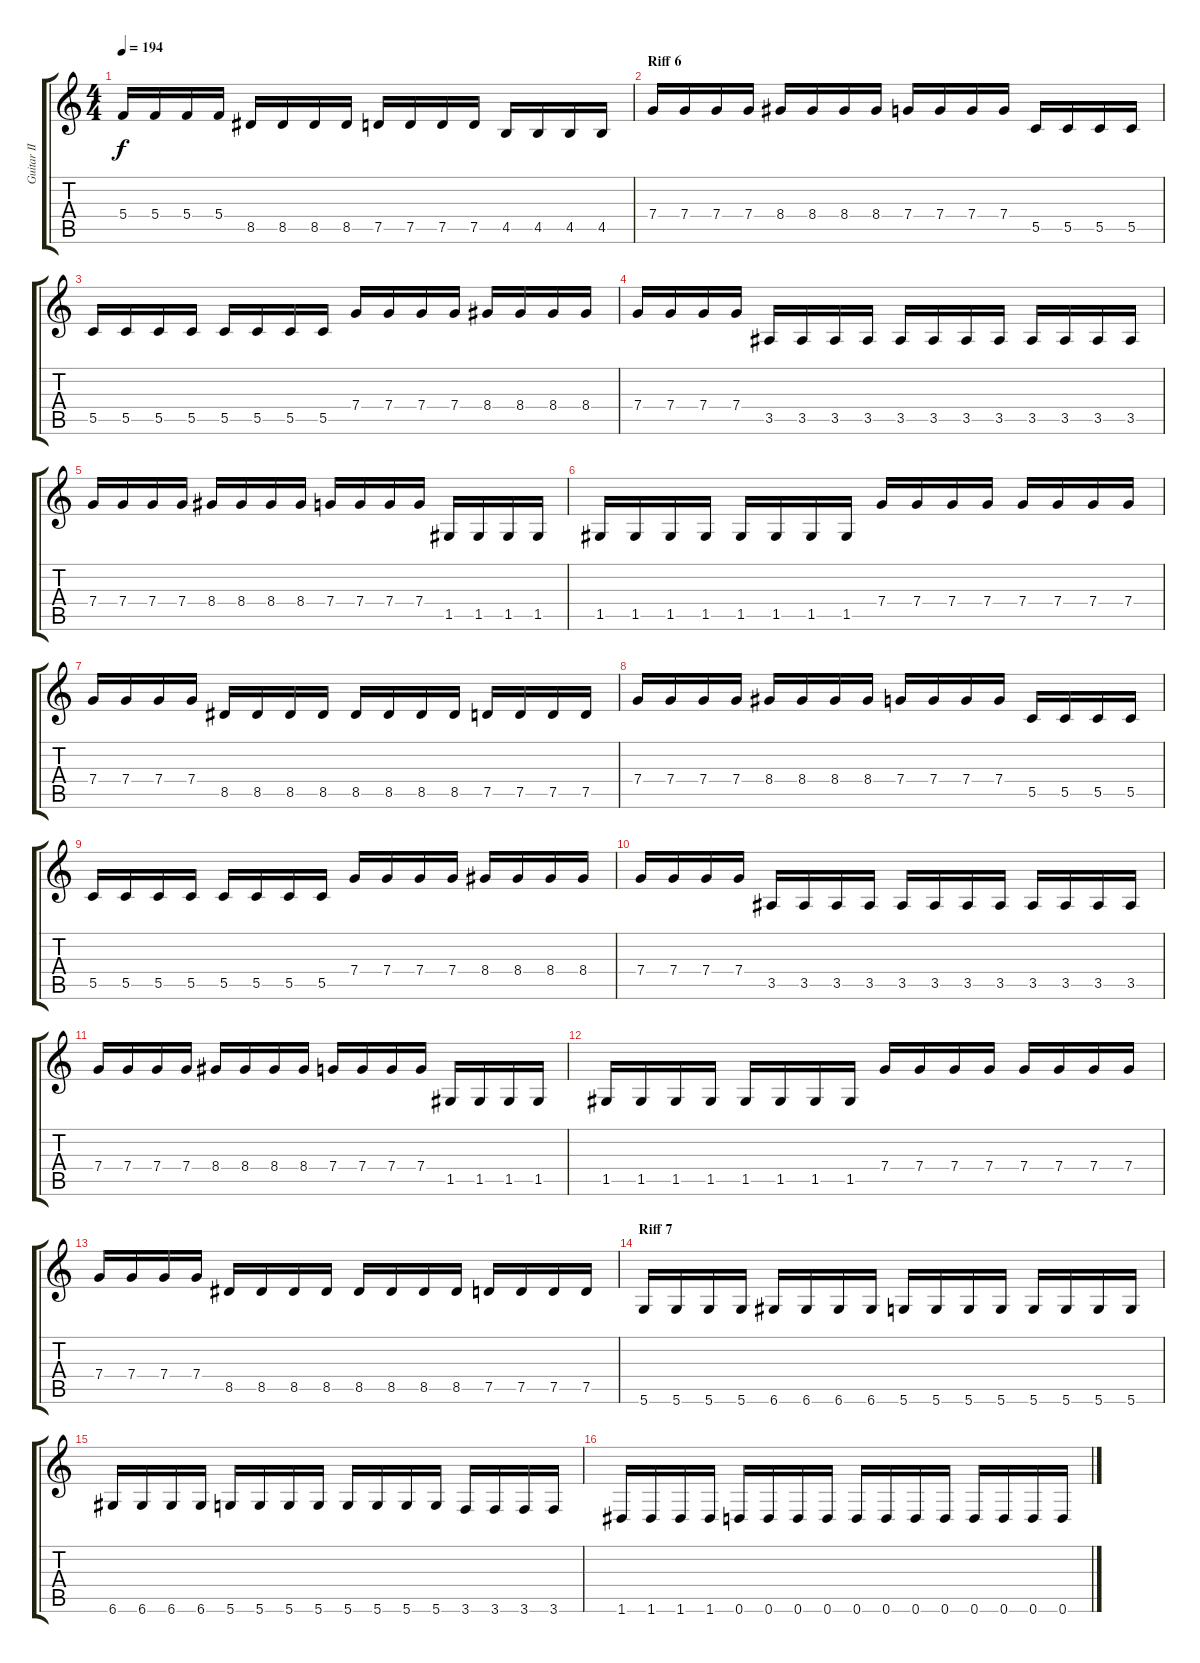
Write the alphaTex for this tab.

\track ("Guitar II" "Guitar II") {instrument distortionguitar}
\staff {score tabs}
\tuning (D4 A3 F3 C3 G2 D2) {hide}
\ts (4 4)
\tempo 194
\clef g2
\ks c
5.4.16{dy f} 5.4.16 5.4.16 5.4.16 8.5.16 8.5.16 8.5.16 8.5.16 7.5.16 7.5.16 7.5.16 7.5.16 4.5.16 4.5.16 4.5.16 4.5.16 |
\section ("" "Riff 6")
7.4.16 7.4.16 7.4.16 7.4.16 8.4.16 8.4.16 8.4.16 8.4.16 7.4.16 7.4.16 7.4.16 7.4.16 5.5.16 5.5.16 5.5.16 5.5.16 |
5.5.16 5.5.16 5.5.16 5.5.16 5.5.16 5.5.16 5.5.16 5.5.16 7.4.16 7.4.16 7.4.16 7.4.16 8.4.16 8.4.16 8.4.16 8.4.16 |
7.4.16 7.4.16 7.4.16 7.4.16 3.5.16 3.5.16 3.5.16 3.5.16 3.5.16 3.5.16 3.5.16 3.5.16 3.5.16 3.5.16 3.5.16 3.5.16 |
7.4.16 7.4.16 7.4.16 7.4.16 8.4.16 8.4.16 8.4.16 8.4.16 7.4.16 7.4.16 7.4.16 7.4.16 1.5.16 1.5.16 1.5.16 1.5.16 |
1.5.16 1.5.16 1.5.16 1.5.16 1.5.16 1.5.16 1.5.16 1.5.16 7.4.16 7.4.16 7.4.16 7.4.16 7.4.16 7.4.16 7.4.16 7.4.16 |
7.4.16 7.4.16 7.4.16 7.4.16 8.5.16 8.5.16 8.5.16 8.5.16 8.5.16 8.5.16 8.5.16 8.5.16 7.5.16 7.5.16 7.5.16 7.5.16 |
7.4.16 7.4.16 7.4.16 7.4.16 8.4.16 8.4.16 8.4.16 8.4.16 7.4.16 7.4.16 7.4.16 7.4.16 5.5.16 5.5.16 5.5.16 5.5.16 |
5.5.16 5.5.16 5.5.16 5.5.16 5.5.16 5.5.16 5.5.16 5.5.16 7.4.16 7.4.16 7.4.16 7.4.16 8.4.16 8.4.16 8.4.16 8.4.16 |
7.4.16 7.4.16 7.4.16 7.4.16 3.5.16 3.5.16 3.5.16 3.5.16 3.5.16 3.5.16 3.5.16 3.5.16 3.5.16 3.5.16 3.5.16 3.5.16 |
7.4.16 7.4.16 7.4.16 7.4.16 8.4.16 8.4.16 8.4.16 8.4.16 7.4.16 7.4.16 7.4.16 7.4.16 1.5.16 1.5.16 1.5.16 1.5.16 |
1.5.16 1.5.16 1.5.16 1.5.16 1.5.16 1.5.16 1.5.16 1.5.16 7.4.16 7.4.16 7.4.16 7.4.16 7.4.16 7.4.16 7.4.16 7.4.16 |
7.4.16 7.4.16 7.4.16 7.4.16 8.5.16 8.5.16 8.5.16 8.5.16 8.5.16 8.5.16 8.5.16 8.5.16 7.5.16 7.5.16 7.5.16 7.5.16 |
\section ("" "Riff 7")
5.6.16 5.6.16 5.6.16 5.6.16 6.6.16 6.6.16 6.6.16 6.6.16 5.6.16 5.6.16 5.6.16 5.6.16 5.6.16 5.6.16 5.6.16 5.6.16 |
6.6.16 6.6.16 6.6.16 6.6.16 5.6.16 5.6.16 5.6.16 5.6.16 5.6.16 5.6.16 5.6.16 5.6.16 3.6.16 3.6.16 3.6.16 3.6.16 |
1.6.16 1.6.16 1.6.16 1.6.16 0.6.16 0.6.16 0.6.16 0.6.16 0.6.16 0.6.16 0.6.16 0.6.16 0.6.16 0.6.16 0.6.16 0.6.16
